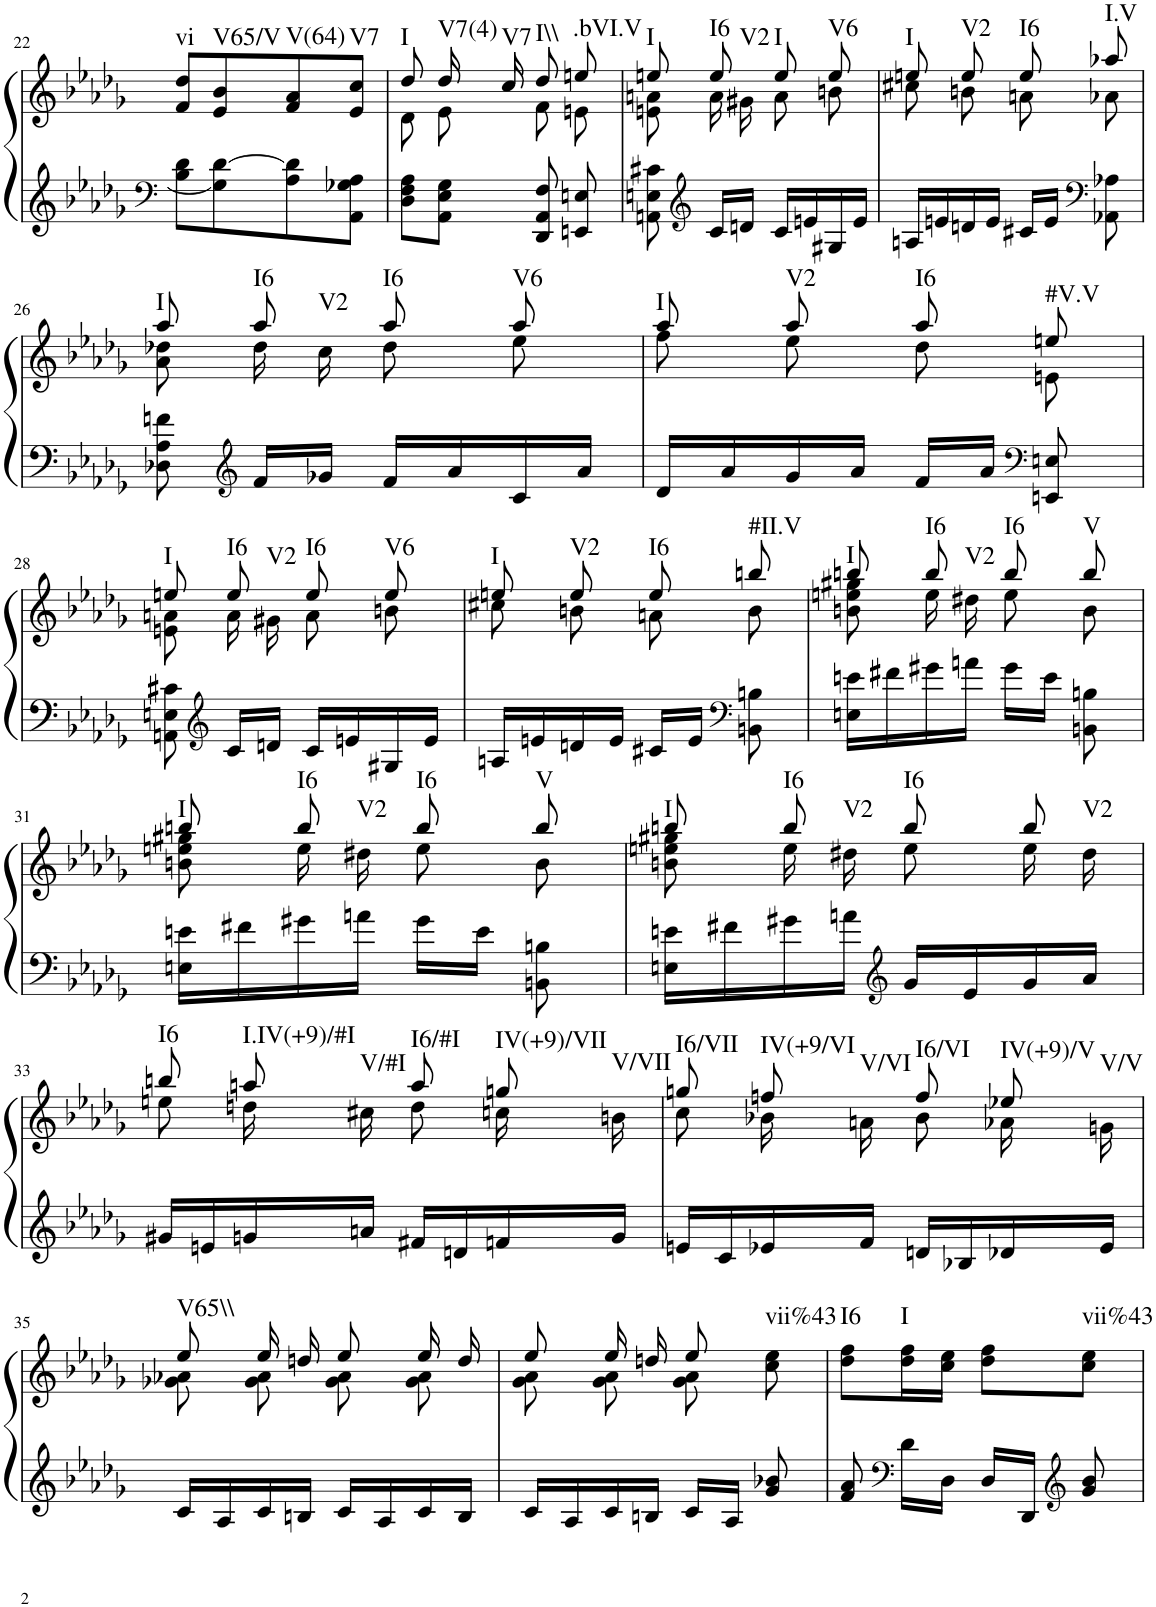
**kern	**kern	**harte
*part1	*part1	*part1
*staff2	*staff1	*
*I"Piano	*	*
*I'Pno.	*	*
!!LO:PB:g=z
*clefF4	*clefG2	*
*k[b-e-a-d-g-]	*k[b-e-a-d-g-]	*
*M2/4	*M2/4	*
=22	=22	=22
!	!	!LO:H:kt=vi
8B-\ 8d-\L	8f/ 8dd-/L	N
!	!	!LO:H:kt=V65/V
8G\] [8d-\	8e-/ 8b-/	N
!	!	!LO:H:kt=V(64)
8A-\ 8d-\]	8f/ 8a-/	N
!	!	!LO:H:kt=V7
8AA-\ 8G-X\ 8A-\J	8e-/ 8cc/J	N
=23	=23	=23
*	*^	*
!	!	!	!LO:H:kt=I
8D-\ 8F\ 8A-\L	8dd-/	8d-\	N
!	!	!	!LO:H:kt=V7(4)
8AA-\ 8E-\ 8G-\J	16dd-/	8e-\	N
!	!	!	!LO:H:kt=V7
.	16cc/	.	N
!	!	!	!LO:H:kt=I\\
8DD-/ 8AA-/ 8F/	8dd-/	8f\	N
!	!	!	!LO:H:kt=.bVI.V
8EEn/ 8En/	8een/	8en\	N
=24	=24	=24	=24
!	!	!	!LO:H:kt=I
8AAn\ 8En\ 8c#X\	8een/	8en\ 8an\	N
*clefG2	*	*	*
!	!	!	!LO:H:n=1:kt=I6
!	!	!	!LO:H:n=2:kt=V2
16c#/LL	8ee/	16a\	N N
16dn/JJ	.	16g#X\	.
!	!	!	!LO:H:kt=I
16c#/LL	8ee/	8a\	N
16en/	.	.	.
!	!	!	!LO:H:kt=V6
16G#X/	8ee/	8bn\	N
16e/JJ	.	.	.
=25	=25	=25	=25
!	!	!	!LO:H:kt=I
16An/LL	8een/	8cc#X\	N
16en/	.	.	.
!	!	!	!LO:H:kt=V2
16dn/	8ee/	8bn\	N
16e/JJ	.	.	.
!	!	!	!LO:H:kt=I6
16c#X/LL	8ee/	8an\	N
16e/JJ	.	.	.
*clefF4	*	*	*
!	!	!	!LO:H:kt=I.V
8AA-X\ 8A-X\	8aa-X/	8a-X\	N
!!LO:LB:g=z	!!
=26	=26	=26	=26
!	!	!	!LO:H:kt=I
8D-X\ 8A-\ 8fn\	8aa-/	8a-\ 8dd-X\	N
*clefG2	*	*	*
!	!	!	!LO:H:n=1:kt=I6
!	!	!	!LO:H:n=2:kt=V2
16f/LL	8aa-/	16dd-\	N N
16g-X/JJ	.	16cc\	.
!	!	!	!LO:H:kt=I6
16f/LL	8aa-/	8dd-\	N
16a-/	.	.	.
!	!	!	!LO:H:kt=V6
16c/	8aa-/	8ee-\	N
16a-/JJ	.	.	.
=27	=27	=27	=27
!	!	!	!LO:H:kt=I
16d-/LL	8aa-/	8ff\	N
16a-/	.	.	.
!	!	!	!LO:H:kt=V2
16g-/	8aa-/	8ee-\	N
16a-/JJ	.	.	.
!	!	!	!LO:H:kt=I6
16f/LL	8aa-/	8dd-\	N
16a-/JJ	.	.	.
*clefF4	*	*	*
!	!	!	!LO:H:kt=#V.V
8EEn/ 8En/	8een/	8en\	N
!!LO:LB:g=z	!!
=28	=28	=28	=28
!	!	!	!LO:H:kt=I
8AAn\ 8En\ 8c#X\	8een/	8en\ 8an\	N
*clefG2	*	*	*
!	!	!	!LO:H:n=1:kt=I6
!	!	!	!LO:H:n=2:kt=V2
16c#/LL	8ee/	16a\	N N
16dn/JJ	.	16g#X\	.
!	!	!	!LO:H:kt=I6
16c#/LL	8ee/	8a\	N
16en/	.	.	.
!	!	!	!LO:H:kt=V6
16G#X/	8ee/	8bn\	N
16e/JJ	.	.	.
=29	=29	=29	=29
!	!	!	!LO:H:kt=I
16An/LL	8een/	8cc#X\	N
16en/	.	.	.
!	!	!	!LO:H:kt=V2
16dn/	8ee/	8bn\	N
16e/JJ	.	.	.
!	!	!	!LO:H:kt=I6
16c#X/LL	8ee/	8an\	N
16e/JJ	.	.	.
*clefF4	*	*	*
!	!	!	!LO:H:kt=#II.V
8BBn\ 8Bn\	8bbn/	8b\	N
=30	=30	=30	=30
!	!	!	!LO:H:kt=I
16En\ 16en\LL	8bbn/	8bn\ 8een\ 8gg#X\	N
16f#X\	.	.	.
!	!	!	!LO:H:n=1:kt=I6
!	!	!	!LO:H:n=2:kt=V2
16g#X\	8bb/	16ee\	N N
16an\JJ	.	16dd#X\	.
!	!	!	!LO:H:kt=I6
16g#\LL	8bb/	8ee\	N
16e\JJ	.	.	.
!	!	!	!LO:H:kt=V
8BBn\ 8Bn\	8bb/	8b\	N
!!LO:LB:g=z	!!
=31	=31	=31	=31
!	!	!	!LO:H:kt=I
16En\ 16en\LL	8bbn/	8bn\ 8een\ 8gg#X\	N
16f#X\	.	.	.
!	!	!	!LO:H:n=1:kt=I6
!	!	!	!LO:H:n=2:kt=V2
16g#X\	8bb/	16ee\	N N
16an\JJ	.	16dd#X\	.
!	!	!	!LO:H:kt=I6
16g#\LL	8bb/	8ee\	N
16e\JJ	.	.	.
!	!	!	!LO:H:kt=V
8BBn\ 8Bn\	8bb/	8b\	N
=32	=32	=32	=32
!	!	!	!LO:H:kt=I
16En\ 16en\LL	8bbn/	8bn\ 8een\ 8gg#X\	N
16f#X\	.	.	.
!	!	!	!LO:H:n=1:kt=I6
!	!	!	!LO:H:n=2:kt=V2
16g#X\	8bb/	16ee\	N N
16an\JJ	.	16dd#X\	.
*clefG2	*	*	*
!	!	!	!LO:H:kt=I6
16g#/LL	8bb/	8ee\	N
16e/	.	.	.
!	!	!	!LO:H:kt=V2
16g#/	8bb/	16ee\	N
16a/JJ	.	16dd#\	.
!!LO:LB:g=z	!!
=33	=33	=33	=33
!	!	!	!LO:H:kt=I6
16g#X/LL	8bbn/	8een\	N
16en/	.	.	.
!	!	!	!LO:H:n=1:kt=I.IV(+9)/#I
!	!	!	!LO:H:n=2:kt=V/#I
16gn/	8aan/	16ddn\	N N
16an/JJ	.	16cc#X\	.
!	!	!	!LO:H:kt=I6/#I
16f#X/LL	8aa/	8dd\	N
16dn/	.	.	.
!	!	!	!LO:H:n=1:kt=IV(+9)/VII
!	!	!	!LO:H:n=2:kt=V/VII
16fn/	8ggn/	16ccn\	N N
16g/JJ	.	16bn\	.
=34	=34	=34	=34
!	!	!	!LO:H:kt=I6/VII
16en/LL	8ggn/	8cc\	N
16c/	.	.	.
!	!	!	!LO:H:n=1:kt=IV(+9/VI
!	!	!	!LO:H:n=2:kt=V/VI
16e-X/	8ffn/	16b-X\	N N
16f/JJ	.	16an\	.
!	!	!	!LO:H:kt=I6/VI
16dn/LL	8ff/	8b-\	N
16B-X/	.	.	.
!	!	!	!LO:H:n=1:kt=IV(+9)/V
!	!	!	!LO:H:n=2:kt=V/V
16d-X/	8ee-X/	16a-X\	N N
16e-/JJ	.	16gn\	.
!!LO:LB:g=z	!!
=35	=35	=35	=35
!	!	!	!LO:H:kt=V65\\
16c/LL	8ee-/	8g-X\ 8a-X\	N
16A-/	.	.	.
16c/	16ee-/	8g-\ 8a-\	.
16Bn/JJ	16ddn/	.	.
16c/LL	8ee-/	8g-\ 8a-\	.
16A-/	.	.	.
16c/	16ee-/	8g-\ 8a-\	.
16B/JJ	16dd/	.	.
=36	=36	=36	=36
16c/LL	8ee-/	8g-\ 8a-\	.
16A-/	.	.	.
16c/	16ee-/	8g-\ 8a-\	.
16Bn/JJ	16ddn/	.	.
16c/LL	8ee-/	8g-\ 8a-\	.
16A-/JJ	.	.	.
!	!	!	!LO:H:kt=vii%43
8g-/ 8b-X/	8ryy	8cc\ 8ee-\	N
=37	=37	=37	=37
*^	*	*	*
!	!	!	!	!LO:H:kt=I6
*	*	*v	*v	*
8f/ 8a-/	8ryy	8dd-\ 8ff\L	N
*clefF4	*	*	*
!	!	!	!LO:H:kt=I
8ryy	16d-\LL	16dd-\ 16ff\L	N
.	16D-\JJ	16cc\ 16ee-\JJ	.
16D-/LL	4ryy	8dd-\ 8ff\L	.
16DD-/JJ	.	.	.
*clefG2	*	*	*
!	!	!	!LO:H:kt=vii%43
8g-/ 8b-/	.	8cc\ 8ee-\J	N
*v	*v	*	*
=	=	=
*-	*-	*-
